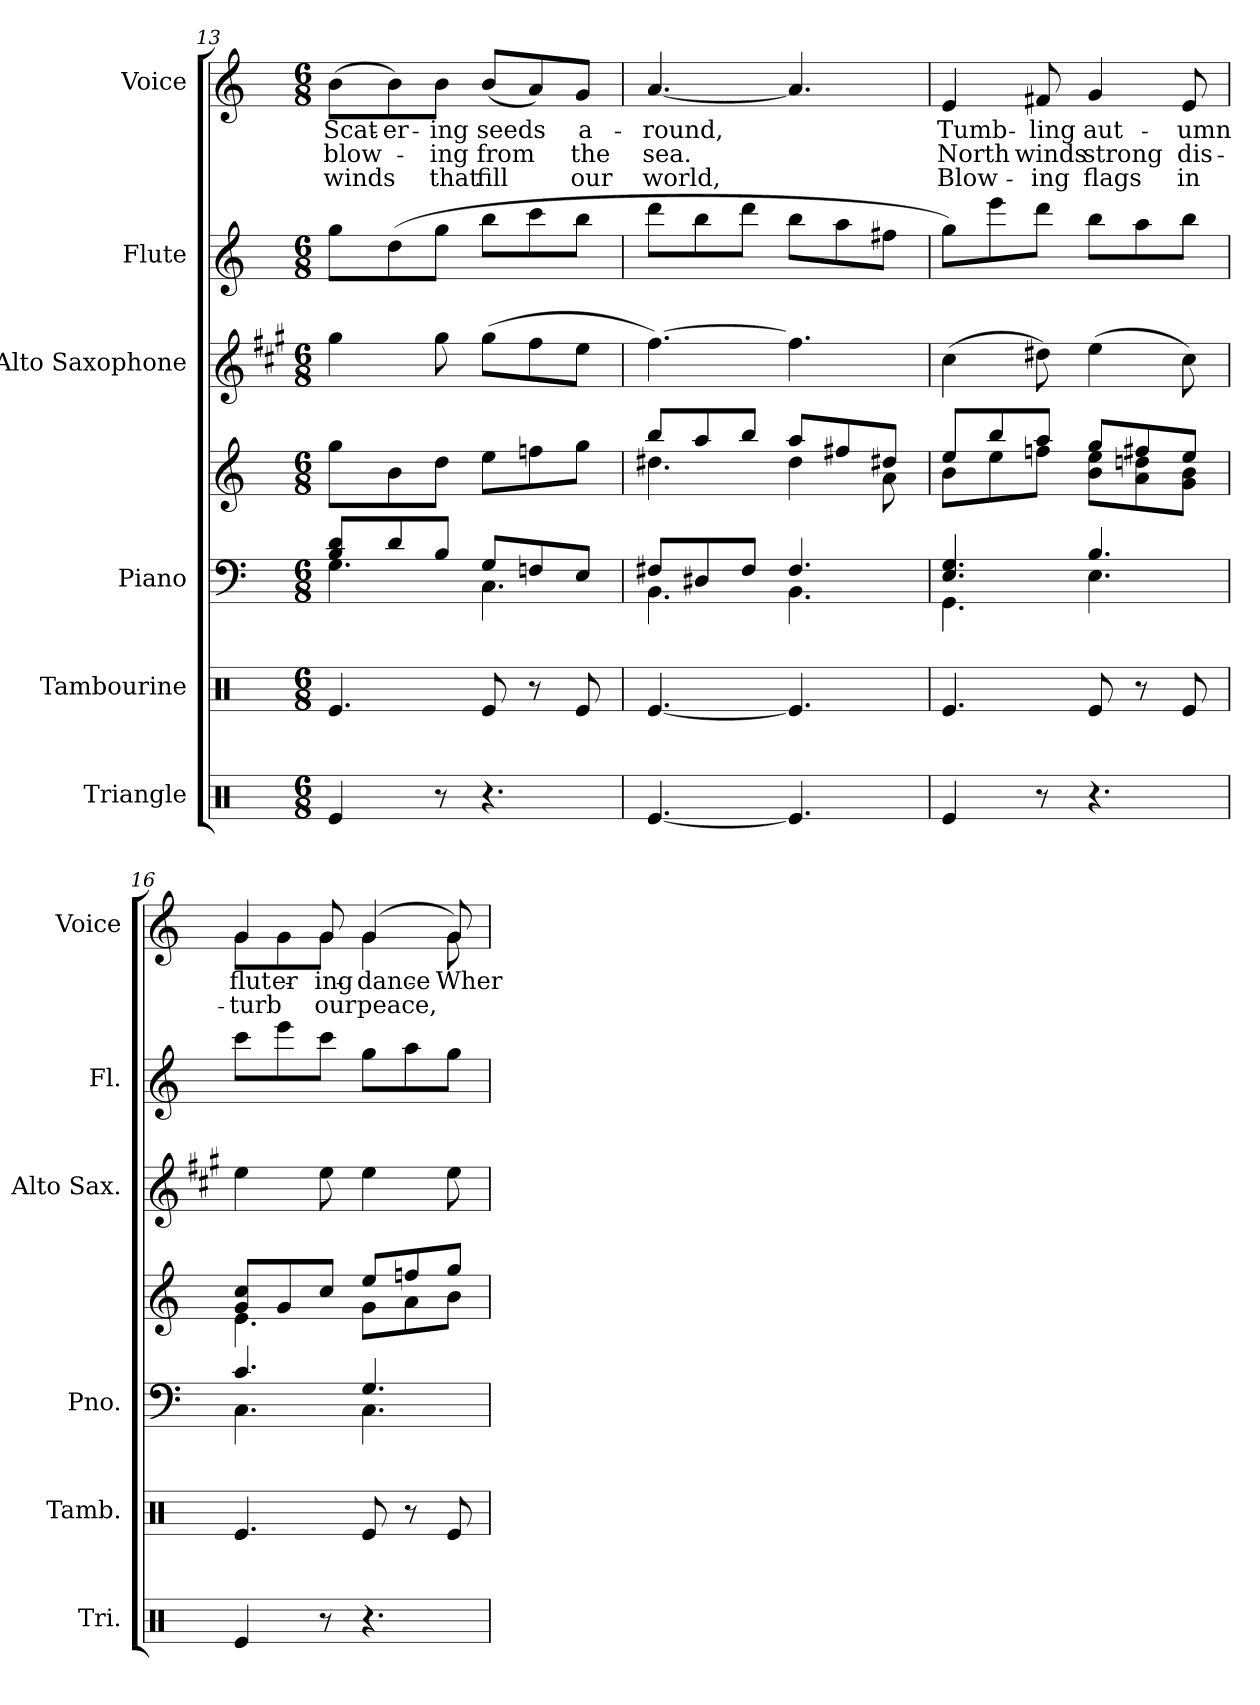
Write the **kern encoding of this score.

**kern	**kern	**kern	**kern	**kern	**kern	**kern	**text	**text	**text
*part6	*part5	*part4	*part4	*part3	*part2	*part1	*part1	*part1	*part1
*staff7	*staff6	*staff5	*staff4	*staff3	*staff2	*staff1	*staff1	*staff1	*staff1
*I"Triangle	*I"Tambourine	*I"Piano	*	*I"Alto Saxophone	*I"Flute	*I"Voice	*	*	*
*I'Tri.	*I'Tamb.	*I'Pno.	*	*I'Alto Sax.	*I'Fl.	*I'Voice	*	*	*
!!LO:PB:g=z
*clefX	*clefX	*clefF4	*clefG2	*clefG2	*clefG2	*clefG2	*	*	*
*	*	*	*	*ITrd5c9	*	*	*	*	*
*k[]	*k[]	*k[]	*k[]	*k[]	*k[]	*k[]	*	*	*
*C:	*C:	*C:	*C:	*C:	*C:	*C:	*	*	*
*M6/8	*M6/8	*M6/8	*M6/8	*M6/8	*M6/8	*M6/8	*	*	*
=13	=13	=13	=13	=13	=13	=13	=13	=13	=13
*	*	*^	*	*	*	*	*	*	*
!	!	!	!	!	!	!	!	!LO:LY:b:color=#000000	!LO:LY:b:color=#000000	!LO:LY:b:color=#000000
4Rei/	4.Rei/	8Bi/ 8diL	4.Gi\	8ggi\L	4bi\	8ggi\L	(8bi\L	Scat-	blow-	winds
!	!	!	!	!	!	!	!	!LO:LY:b:color=#000000	!	!
.	.	8di/	.	8bi\	.	(8ddi\	8bi\)	-er-	.	.
!	!	!	!	!	!	!	!	!LO:LY:b:color=#000000	!LO:LY:b:color=#000000	!LO:LY:b:color=#000000
8r	.	8Bi/J	.	8ddi\J	8bi\	8ggi\J	8bi\J	-ing	-ing	that
!	!	!	!	!	!	!	!	!LO:LY:b:color=#000000	!LO:LY:b:color=#000000	!LO:LY:b:color=#000000
4.r	8Rei/	8Gi/L	4.Ci\	8eei\L	(8bi\L	8bbi\L	(8bi/L	seeds	from	fill
.	8r	8Fni/	.	8ffni\	8ai\	8ccci\	8ai/)	.	.	.
!	!	!	!	!	!	!	!	!LO:LY:b:color=#000000	!LO:LY:b:color=#000000	!LO:LY:b:color=#000000
.	8Rei/	8Ei/J	.	8ggi\J	8gi\J	8bbi\J	8gi/J	a-	the	our
=14	=14	=14	=14	=14	=14	=14	=14	=14	=14	=14
*	*	*	*	*^	*	*	*	*	*	*
!	!	!	!	!	!	!	!	!	!LO:LY:b:color=#000000	!LO:LY:b:color=#000000	!LO:LY:b:color=#000000
[4.Rei/	[4.Rei/	8F#Xi/L	4.BBi\	8bbi/L	4.dd#Xi\	[4.ai\)	8dddi\L	[4.ai/	-round,	sea.	world,
.	.	8D#Xi/	.	8aai/	.	.	8bbi\	.	.	.	.
.	.	8F#i/J	.	8bbi/J	.	.	8dddi\J	.	.	.	.
4.Rei/]	4.Rei/]	4.F#i/	4.BBi\	8aai/L	4dd#i\	4.ai\]	8bbi\L	4.ai/]	.	.	.
.	.	.	.	8ff#Xi/	.	.	8aai\	.	.	.	.
.	.	.	.	8dd#Xi/J	8ai\	.	8ff#Xi\J	.	.	.	.
=15	=15	=15	=15	=15	=15	=15	=15	=15	=15	=15	=15
!	!	!	!	!	!	!	!	!	!LO:LY:b:color=#000000	!LO:LY:b:color=#000000	!LO:LY:b:color=#000000
4Rei/	4.Rei/	4.Ei/ 4.Gi	4.GGi\	8eei/L	8bi\L	(4ei\	8ggi\L)	4ei/	Tumb-	North	Blow-
.	.	.	.	8bbi/	8eei\	.	8eeei\	.	.	.	.
!	!	!	!	!	!	!	!	!	!LO:LY:b:color=#000000	!LO:LY:b:color=#000000	!LO:LY:b:color=#000000
8r	.	.	.	8aai/J	8ffni\J	8f#Xi\)	8dddi\J	8f#Xi/	-ling	winds	-ing
!	!	!	!	!	!	!	!	!	!LO:LY:b:color=#000000	!LO:LY:b:color=#000000	!LO:LY:b:color=#000000
4.r	8Rei/	4.Bi/	4.Ei\	8ggi/L	8bi\ 8eeiL	(4gi\	8bbi\L	4gi/	aut-	strong	flags
.	8r	.	.	8ff#Xi/	8ai\ 8ddni	.	8aai\	.	.	.	.
!	!	!	!	!	!	!	!	!	!LO:LY:b:color=#000000	!LO:LY:b:color=#000000	!LO:LY:b:color=#000000
.	8Rei/	.	.	8eei/J	8gi\ 8biJ	8ei\)	8bbi\J	8ei/	-umn	dis-	in
=16	=16	=16	=16	=16	=16	=16	=16	=16	=16	=16	=16
!	!	!	!	!	!	!	!	!	!LO:LY:b:color=#000000	!LO:LY:b:color=#000000	!
*	*	*	*	*	*	*	*	*^	*	*	*
!	!	!	!	!	!	!	!	!	!	!LO:LY:b:color=#000000	!	!
4Rei/	4.Rei/	4.ci/	4.Ci\	8gi/ 8cciL	4.ei\	4gi\	8ccci\L	4gi/	8gi\L	flut-	-turb	.
!	!	!	!	!	!	!	!	!	!	!LO:LY:b:color=#000000	!	!
.	.	.	.	8gi/	.	.	8eeei\	.	8gi\	-er-	.	.
!	!	!	!	!	!	!	!	!	!	!LO:LY:b:color=#000000	!LO:LY:b:color=#000000	!
!	!	!	!	!	!	!	!	!	!	!LO:LY:b:color=#000000	!	!
8r	.	.	.	8cci/J	.	8gi\	8ccci\J	8gi/	8gi\J	-ing	our	.
!	!	!	!	!	!	!	!	!	!	!LO:LY:b:color=#000000	!LO:LY:b:color=#000000	!
!	!	!	!	!	!	!	!	!	!	!LO:LY:b:color=#000000	!	!
4.r	8Rei/	4.Gi/	4.Ci\	8eei/L	8gi\L	4gi\	8ggi\L	(4gi/	4gi\	dance	peace,	.
.	8r	.	.	8ffni/	8ai\	.	8aai\	.	.	.	.	.
!	!	!	!	!	!	!	!	!	!	!LO:LY:b:color=#000000	!	!
!	!	!	!	!	!	!	!	!	!	!LO:LY:b:color=#000000	!	!
.	8Rei/	.	.	8ggi/J	8bi\J	8gi\	8ggi\J	8gi/)	8gi\	Wher-	.	.
*	*	*v	*v	*	*	*	*	*v	*v	*	*	*
*	*	*	*v	*v	*	*	*	*	*	*
=	=	=	=	=	=	=	=	=	=
*-	*-	*-	*-	*-	*-	*-	*-	*-	*-
